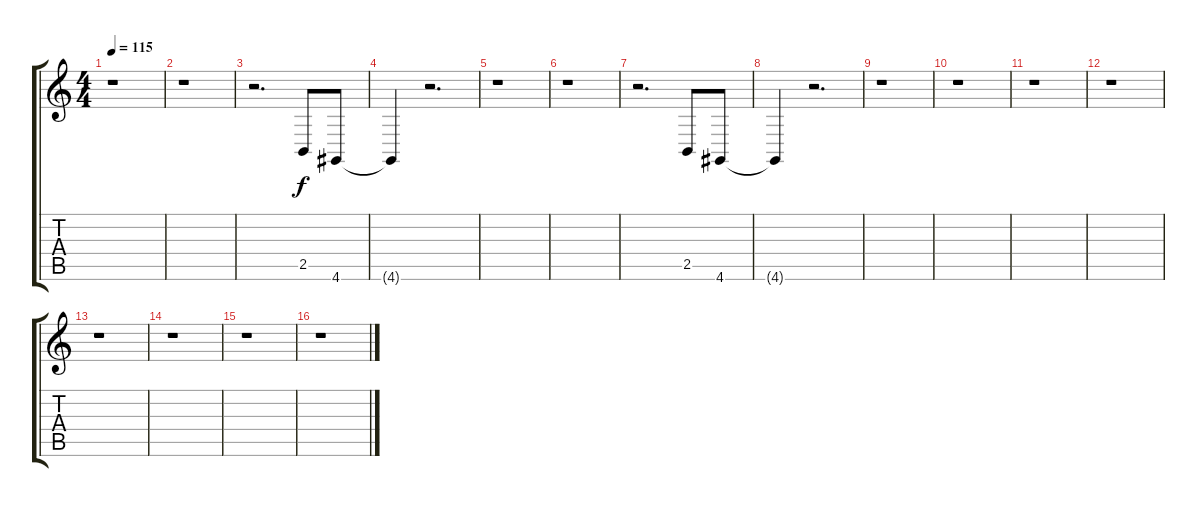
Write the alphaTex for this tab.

\track "" {instrument brightacousticpiano}
\staff {score tabs}
\tuning (E4 B3 G3 D3 A2 E2) {hide}
\ts (4 4)
\tempo 115
\clef g2
\ks c
r.1{dy f} |
r.1 |
r.2{d} 2.5.8 4.6.8 |
4.6{t}.4 r.2{d} |
r.1 |
r.1 |
r.2{d} 2.5.8 4.6.8 |
4.6{t}.4 r.2{d} |
r.1 |
r.1 |
r.1 |
r.1 |
r.1 |
r.1 |
r.1 |
r.1
